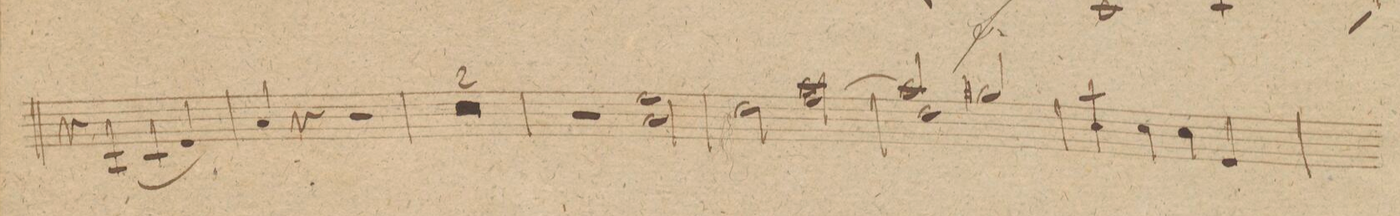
**kern	**dynam
*I"Violino IIdo	*
*clefG2	*
*k[f#c#g#]	*
*met(c|)	*
*M2/2	*
4r	.
(4A/	.
4c#/	.
4e/)	.
=164	=164
4a/	.
4r	.
2r	.
=165	=165
0r	.
=166	=166
=167	=167
2r	.
2ee 2a\	.
=168	=168
2dd\	.
[2aa 2ff#\	.
=169	=169
*^	*
2aa/]	1dd	.
2gg#X/	.	.
*v	*v	*
=170	=170
4aa 4cc#\	.
4cc#\	.
4cc#\	.
4e/	.
=171	=171
*-	*-
